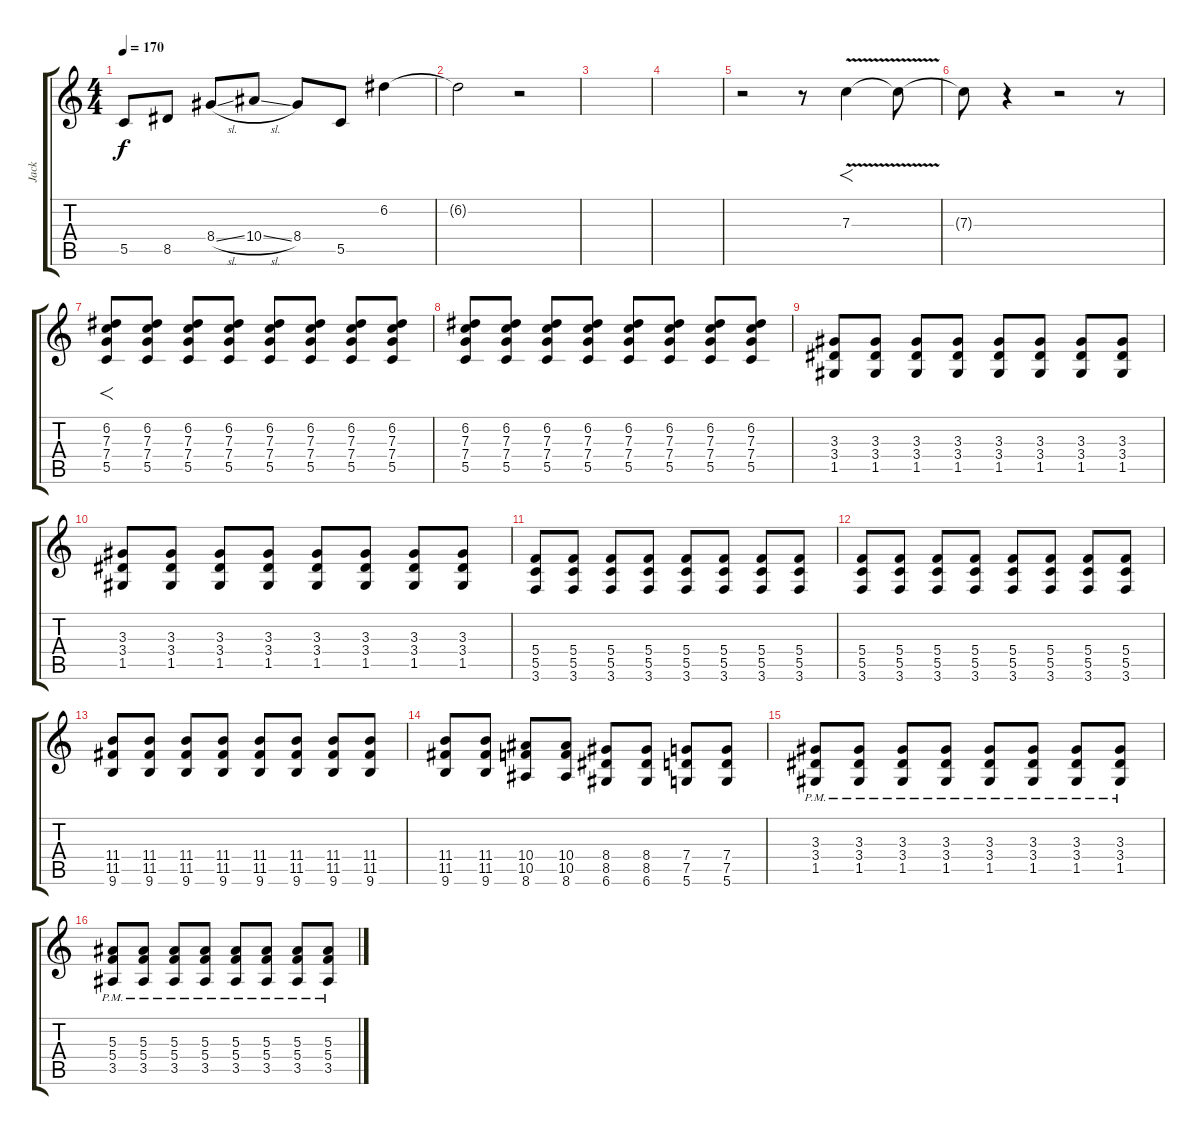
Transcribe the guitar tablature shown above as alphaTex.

\track ("Jack" "Jack") {instrument distortionguitar}
\staff {score tabs}
\tuning (D4 A3 F3 C3 G2 D2) {hide}
\ts (4 4)
\tempo 170
\clef g2
\ks c
5.5.8{dy f} 8.5.8 8.4{sl}.8 10.4{sl}.8 8.4.8 5.5.8 6.2.4 |
6.2{t}.2 r.2 |
|
|
r.2 r.8 7.3{v}.4{f} 7.3{t}.8 |
7.3{t}.8 r.4 r.2 r.8 |
(6.2 7.3 7.4 5.5).8{f} (6.2 7.3 7.4 5.5).8 (6.2 7.3 7.4 5.5).8 (6.2 7.3 7.4 5.5).8 (6.2 7.3 7.4 5.5).8 (6.2 7.3 7.4 5.5).8 (6.2 7.3 7.4 5.5).8 (6.2 7.3 7.4 5.5).8 |
(6.2 7.3 7.4 5.5).8 (6.2 7.3 7.4 5.5).8 (6.2 7.3 7.4 5.5).8 (6.2 7.3 7.4 5.5).8 (6.2 7.3 7.4 5.5).8 (6.2 7.3 7.4 5.5).8 (6.2 7.3 7.4 5.5).8 (6.2 7.3 7.4 5.5).8 |
(3.3 3.4 1.5).8 (3.3 3.4 1.5).8 (3.3 3.4 1.5).8 (3.3 3.4 1.5).8 (3.3 3.4 1.5).8 (3.3 3.4 1.5).8 (3.3 3.4 1.5).8 (3.3 3.4 1.5).8 |
(3.3 3.4 1.5).8 (3.3 3.4 1.5).8 (3.3 3.4 1.5).8 (3.3 3.4 1.5).8 (3.3 3.4 1.5).8 (3.3 3.4 1.5).8 (3.3 3.4 1.5).8 (3.3 3.4 1.5).8 |
(5.4 5.5 3.6).8 (5.4 5.5 3.6).8 (5.4 5.5 3.6).8 (5.4 5.5 3.6).8 (5.4 5.5 3.6).8 (5.4 5.5 3.6).8 (5.4 5.5 3.6).8 (5.4 5.5 3.6).8 |
(5.4 5.5 3.6).8 (5.4 5.5 3.6).8 (5.4 5.5 3.6).8 (5.4 5.5 3.6).8 (5.4 5.5 3.6).8 (5.4 5.5 3.6).8 (5.4 5.5 3.6).8 (5.4 5.5 3.6).8 |
(11.4 11.5 9.6).8 (11.4 11.5 9.6).8 (11.4 11.5 9.6).8 (11.4 11.5 9.6).8 (11.4 11.5 9.6).8 (11.4 11.5 9.6).8 (11.4 11.5 9.6).8 (11.4 11.5 9.6).8 |
(11.4 11.5 9.6).8 (11.4 11.5 9.6).8 (10.4 10.5 8.6).8 (10.4 10.5 8.6).8 (8.4 8.5 6.6).8 (8.4 8.5 6.6).8 (7.4 7.5 5.6).8 (7.4 7.5 5.6).8 |
(3.3{pm} 3.4{pm} 1.5{pm}).8 (3.3{pm} 3.4{pm} 1.5{pm}).8 (3.3{pm} 3.4{pm} 1.5{pm}).8 (3.3{pm} 3.4{pm} 1.5{pm}).8 (3.3{pm} 3.4{pm} 1.5{pm}).8 (3.3{pm} 3.4{pm} 1.5{pm}).8 (3.3{pm} 3.4{pm} 1.5{pm}).8 (3.3{pm} 3.4{pm} 1.5{pm}).8 |
(5.3{pm} 5.4{pm} 3.5{pm}).8 (5.3{pm} 5.4{pm} 3.5{pm}).8 (5.3{pm} 5.4{pm} 3.5{pm}).8 (5.3{pm} 5.4{pm} 3.5{pm}).8 (5.3{pm} 5.4{pm} 3.5{pm}).8 (5.3{pm} 5.4{pm} 3.5{pm}).8 (5.3{pm} 5.4{pm} 3.5{pm}).8 (5.3{pm} 5.4{pm} 3.5{pm}).8
